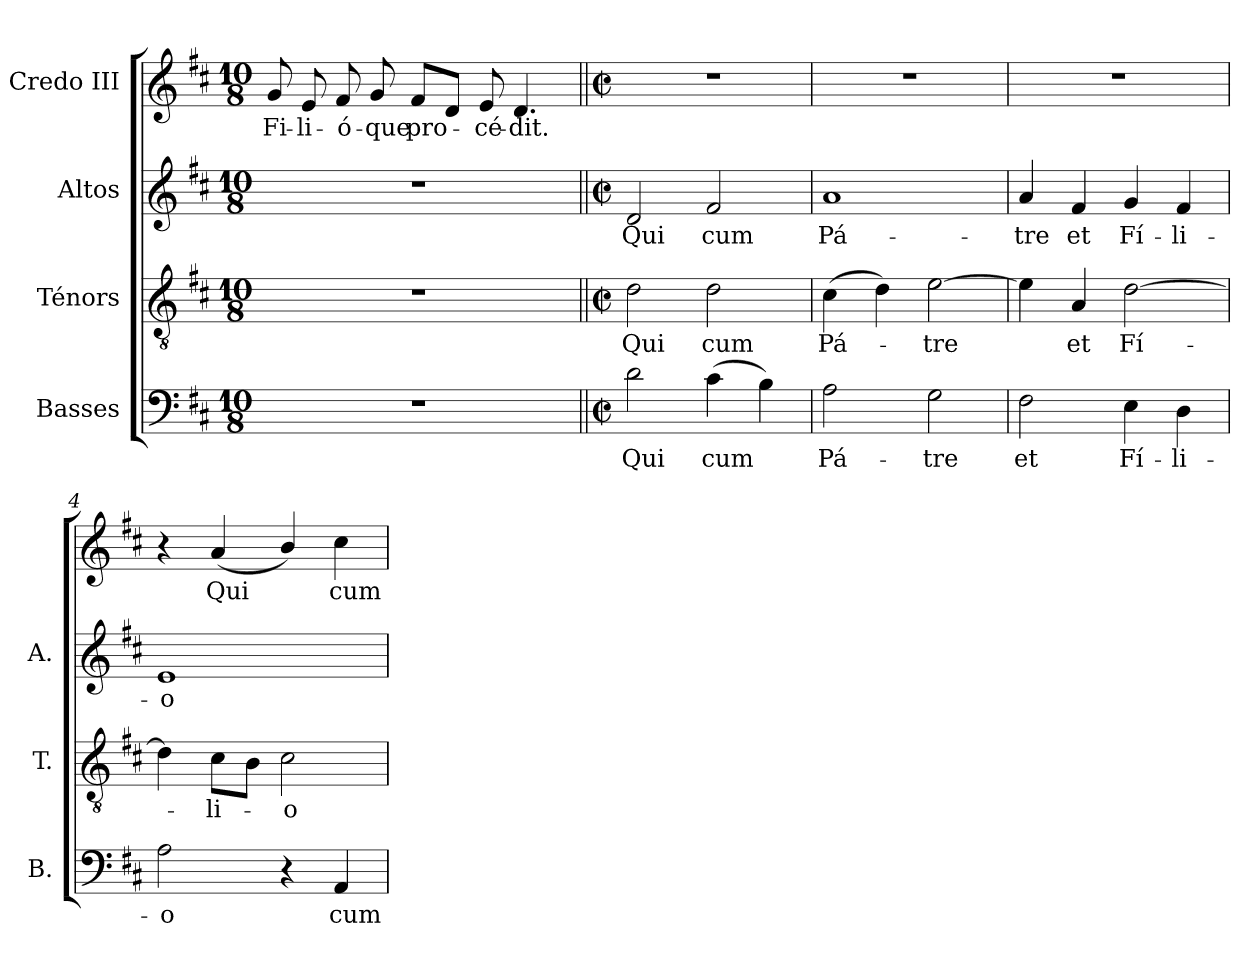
**kern	**text	**kern	**text	**kern	**text	**kern	**text
*part4	*part4	*part3	*part3	*part2	*part2	*part1	*part1
*staff4	*staff4	*staff3	*staff3	*staff2	*staff2	*staff1	*staff1
*I"Basses	*	*I"Ténors	*	*I"Altos	*	*I"Credo III	*
*I'B.	*	*I'T.	*	*I'A.	*	*	*
!!LO:PB:g=z
*clefF4	*	*clefGv2	*	*clefG2	*	*clefG2	*
*	*	*ITrd7c12	*	*	*	*	*
*k[f#c#]	*	*k[f#c#]	*	*k[f#c#]	*	*k[f#c#]	*
*D:	*	*D:	*	*D:	*	*D:	*
*M10/8	*	*M10/8	*	*M10/8	*	*M10/8	*
=1	=1	=1	=1	=1	=1	=1	=1
!LO:N:vis=1	!	!LO:N:vis=1	!	!LO:N:vis=1	!	!	!
!	!	!	!	!	!	!	!LO:LY:b:color=#000000
4%5r	.	4%5r	.	4%5r	.	8gi/	Fi-
!	!	!	!	!	!	!	!LO:LY:b:color=#000000
.	.	.	.	.	.	8ei/	-li-
!	!	!	!	!	!	!	!LO:LY:b:color=#000000
.	.	.	.	.	.	8f#i/	-ó-
!	!	!	!	!	!	!	!LO:LY:b:color=#000000
.	.	.	.	.	.	8gi/	-que
!	!	!	!	!	!	!	!LO:LY:b:color=#000000
.	.	.	.	.	.	8f#i/L	pro-
.	.	.	.	.	.	8di/J	.
!	!	!	!	!	!	!	!LO:LY:b:color=#000000
.	.	.	.	.	.	8ei/	-cé-
!	!	!	!	!	!	!	!LO:LY:b:color=#000000
.	.	.	.	.	.	4.di/	-dit.
!!LO:LB:g=z
=1||	=1||	=1||	=1||	=1||	=1||	=1||	=1||
*M2/2	*	*M2/2	*	*M2/2	*	*M2/2	*
*met(c|)	*	*met(c|)	*	*met(c|)	*	*met(c|)	*
!	!LO:LY:b:color=#000000	!	!	!	!	!	!
!	!	!	!LO:LY:b:color=#000000	!	!	!	!
!	!	!	!	!	!LO:LY:b:color=#000000	!	!
2di\	Qui	2Di\	Qui	2di/	Qui	1r	.
!	!LO:LY:b:color=#000000	!	!	!	!	!	!
!	!	!	!LO:LY:b:color=#000000	!	!	!	!
!	!	!	!	!	!LO:LY:b:color=#000000	!	!
(4c#i\	cum	2Di\	cum	2f#i/	cum	.	.
4Bi\)	.	.	.	.	.	.	.
=2	=2	=2	=2	=2	=2	=2	=2
!	!LO:LY:b:color=#000000	!	!	!	!	!	!
!	!	!	!LO:LY:b:color=#000000	!	!	!	!
!	!	!	!	!	!LO:LY:b:color=#000000	!	!
2Ai\	Pá-	(4C#i\	Pá-	1ai	Pá-	1r	.
.	.	4Di\)	.	.	.	.	.
!	!LO:LY:b:color=#000000	!	!	!	!	!	!
!	!	!	!LO:LY:b:color=#000000	!	!	!	!
2Gi\	-tre	[>2Ei\	-tre	.	.	.	.
=3	=3	=3	=3	=3	=3	=3	=3
!	!LO:LY:b:color=#000000	!	!	!	!	!	!
!	!	!	!	!	!LO:LY:b:color=#000000	!	!
2F#i\	et	4Ei\]	.	4ai/	-tre	1r	.
!	!	!	!LO:LY:b:color=#000000	!	!	!	!
!	!	!	!	!	!LO:LY:b:color=#000000	!	!
.	.	4AAi/	et	4f#i/	et	.	.
!	!LO:LY:b:color=#000000	!	!	!	!	!	!
!	!	!	!LO:LY:b:color=#000000	!	!	!	!
!	!	!	!	!	!LO:LY:b:color=#000000	!	!
4Ei\	Fí-	[>2Di\	Fí-	4gi/	Fí-	.	.
!	!LO:LY:b:color=#000000	!	!	!	!	!	!
!	!	!	!	!	!LO:LY:b:color=#000000	!	!
4Di\	-li-	.	.	4f#i/	-li-	.	.
=4	=4	=4	=4	=4	=4	=4	=4
!	!LO:LY:b:color=#000000	!	!	!	!	!	!
!	!	!	!	!	!LO:LY:b:color=#000000	!	!
2Ai\	-o	4Di\]	.	1ei	-o	4r	.
!	!	!	!LO:LY:b:color=#000000	!	!	!	!
!	!	!	!	!	!	!	!LO:LY:b:color=#000000
.	.	8C#i\L	-li-	.	.	(4ai/	Qui
.	.	8BBi\J	.	.	.	.	.
!	!	!	!LO:LY:b:color=#000000	!	!	!	!
4r	.	2C#i\	-o	.	.	4bi/)	.
!	!LO:LY:b:color=#000000	!	!	!	!	!	!
!	!	!	!	!	!	!	!LO:LY:b:color=#000000
4AAi/	cum	.	.	.	.	4cc#i\	cum
=	=	=	=	=	=	=	=
*-	*-	*-	*-	*-	*-	*-	*-
